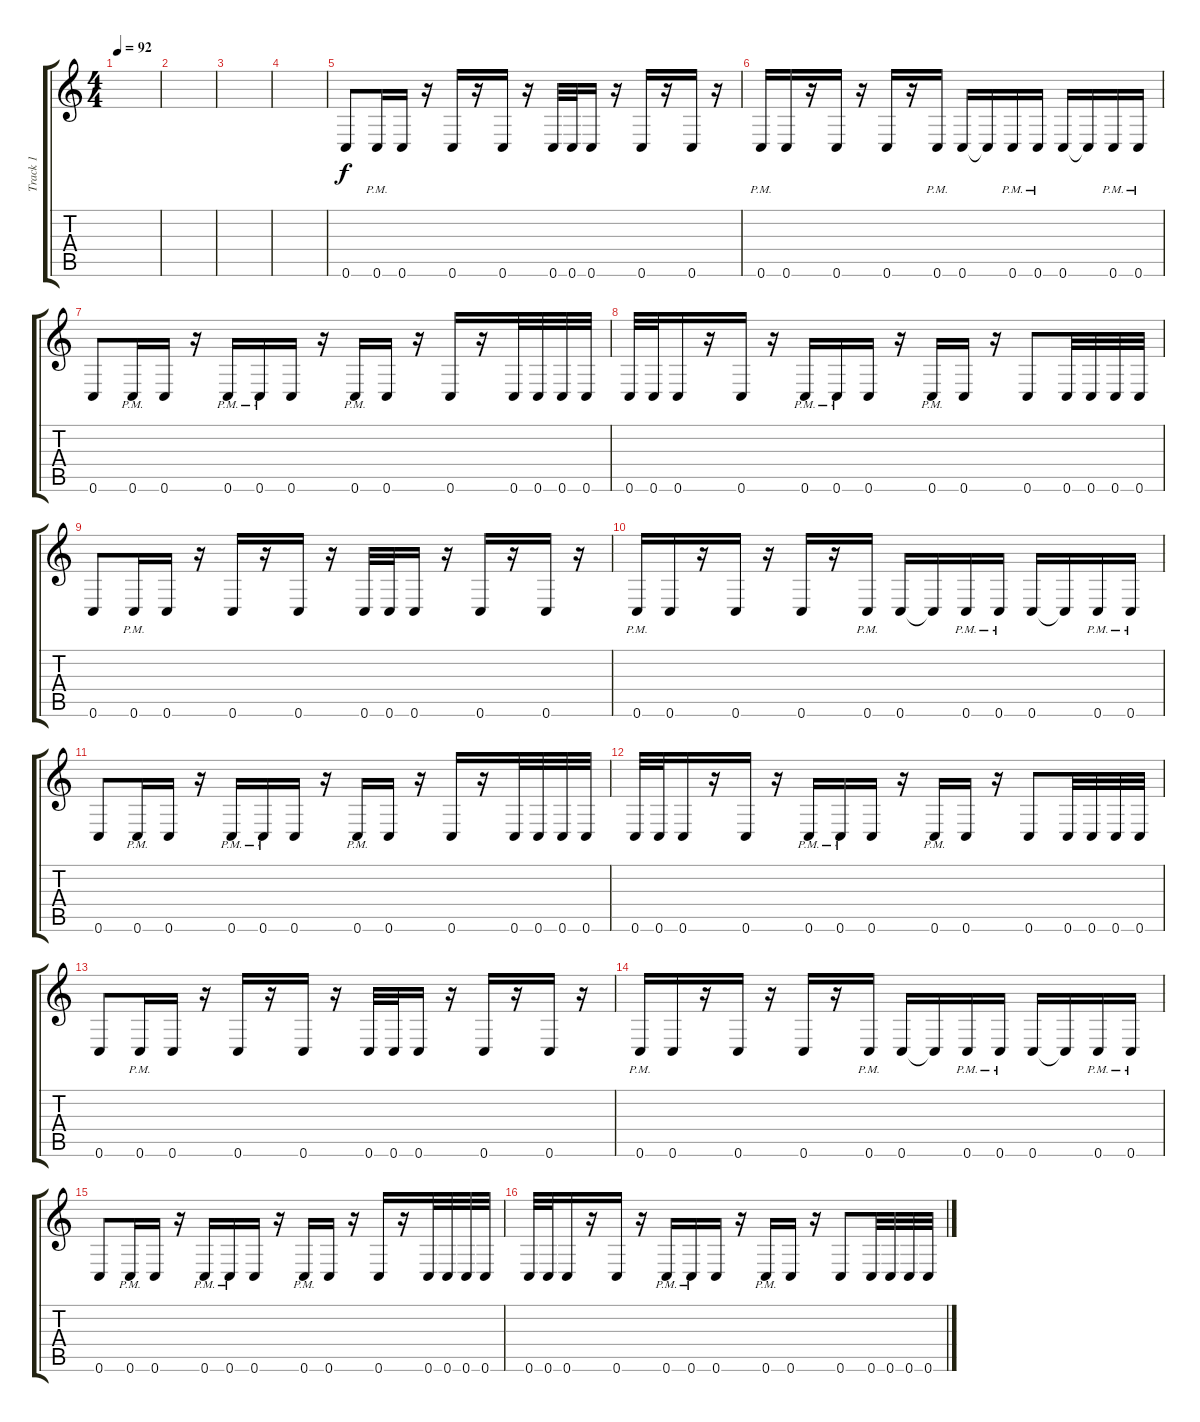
\track ("Track 1" "Track 1") {instrument distortionguitar}
\staff {score tabs}
\tuning (C4 G3 Eb3 Bb2 F2 C2) {hide}
\ts (4 4)
\tempo 92
\clef g2
\ks c
|
|
|
|
0.6.8 0.6{pm}.16 0.6.16 r.16 0.6.16 r.16 0.6.16 r.16 0.6.32 0.6.32 0.6.16 r.16 0.6.16 r.16 0.6.16 r.16 |
0.6{pm}.16 0.6.16 r.16 0.6.16 r.16 0.6.16 r.16 0.6{pm}.16 0.6.16 0.6{t}.16 0.6{pm}.16 0.6{pm}.16 0.6.16 0.6{t}.16 0.6{pm}.16 0.6{pm}.16 |
0.6.8 0.6{pm}.16 0.6.16 r.16 0.6{pm}.16 0.6{pm}.16 0.6.16 r.16 0.6{pm}.16 0.6.16 r.16 0.6.16 r.16 0.6.32 0.6.32 0.6.32 0.6.32 |
0.6.32 0.6.32 0.6.16 r.16 0.6.16 r.16 0.6{pm}.16 0.6{pm}.16 0.6.16 r.16 0.6{pm}.16 0.6.16 r.16 0.6.8 0.6.32 0.6.32 0.6.32 0.6.32 |
0.6.8 0.6{pm}.16 0.6.16 r.16 0.6.16 r.16 0.6.16 r.16 0.6.32 0.6.32 0.6.16 r.16 0.6.16 r.16 0.6.16 r.16 |
0.6{pm}.16 0.6.16 r.16 0.6.16 r.16 0.6.16 r.16 0.6{pm}.16 0.6.16 0.6{t}.16 0.6{pm}.16 0.6{pm}.16 0.6.16 0.6{t}.16 0.6{pm}.16 0.6{pm}.16 |
0.6.8 0.6{pm}.16 0.6.16 r.16 0.6{pm}.16 0.6{pm}.16 0.6.16 r.16 0.6{pm}.16 0.6.16 r.16 0.6.16 r.16 0.6.32 0.6.32 0.6.32 0.6.32 |
0.6.32 0.6.32 0.6.16 r.16 0.6.16 r.16 0.6{pm}.16 0.6{pm}.16 0.6.16 r.16 0.6{pm}.16 0.6.16 r.16 0.6.8 0.6.32 0.6.32 0.6.32 0.6.32 |
0.6.8 0.6{pm}.16 0.6.16 r.16 0.6.16 r.16 0.6.16 r.16 0.6.32 0.6.32 0.6.16 r.16 0.6.16 r.16 0.6.16 r.16 |
0.6{pm}.16 0.6.16 r.16 0.6.16 r.16 0.6.16 r.16 0.6{pm}.16 0.6.16 0.6{t}.16 0.6{pm}.16 0.6{pm}.16 0.6.16 0.6{t}.16 0.6{pm}.16 0.6{pm}.16 |
0.6.8 0.6{pm}.16 0.6.16 r.16 0.6{pm}.16 0.6{pm}.16 0.6.16 r.16 0.6{pm}.16 0.6.16 r.16 0.6.16 r.16 0.6.32 0.6.32 0.6.32 0.6.32 |
0.6.32 0.6.32 0.6.16 r.16 0.6.16 r.16 0.6{pm}.16 0.6{pm}.16 0.6.16 r.16 0.6{pm}.16 0.6.16 r.16 0.6.8 0.6.32 0.6.32 0.6.32 0.6.32
